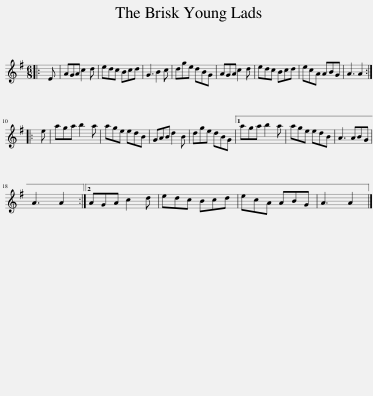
X:1
L:1/8
M:6/8
I:linebreak $
K:G
V:1 treble
V:1
|: E | AGA c2 d | edc Bcd | G3 B2 c | dge dBG | %5
 AGA c2 d | edc Bcd | ecA ABG | A3 A2 ::$ e | %10
 aga b2 a | age edB | GAB d2 B | dge dBG |1 aga b2 a | %15
 age edB | A3 ABG |$ A3 A2 :|2 AGA c2 d | edc Bcd | %20
 ecA ABG | A3 A2 |] %22
